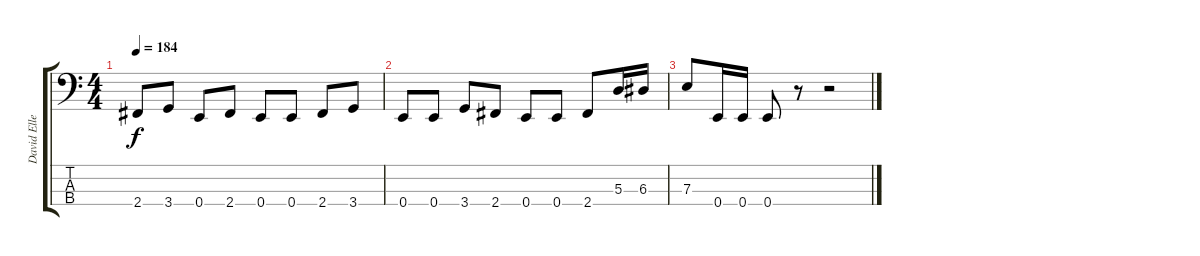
\track ("David Ellefson" "David Elle") {instrument electricbassfinger}
\staff {score tabs}
\tuning (G2 D2 A1 E1) {hide}
\ts (4 4)
\tempo 184
\clef f4
\ks c
2.4.8{dy f} 3.4.8 0.4.8 2.4.8 0.4.8 0.4.8 2.4.8 3.4.8 |
0.4.8 0.4.8 3.4.8 2.4.8 0.4.8 0.4.8 2.4.8 5.3.16 6.3.16 |
7.3.8 0.4.16 0.4.16 0.4.8 r.8 r.2
